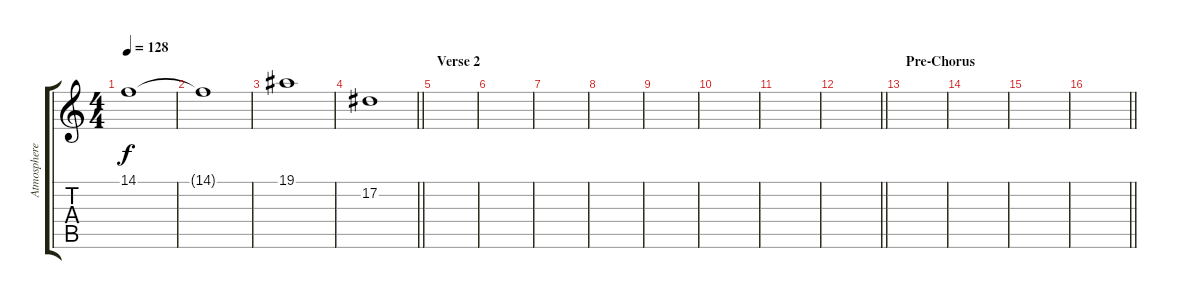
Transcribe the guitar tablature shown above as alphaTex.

\track ("Atmosphere" "Atmosphere") {instrument pad6metallic}
\staff {score tabs}
\tuning (Eb4 Bb3 Gb3 Db3 Ab2 Db2) {hide}
\ts (4 4)
\tempo 128
\clef g2
\ks c
14.1.1{dy f} |
14.1{t}.1 |
19.1.1 |
\barLineRight lightlight
17.2.1 |
\section ("" "Verse 2")
|
|
|
|
|
|
|
\barLineRight lightlight
|
\section ("" "Pre-Chorus")
|
|
|
\barLineRight lightlight
